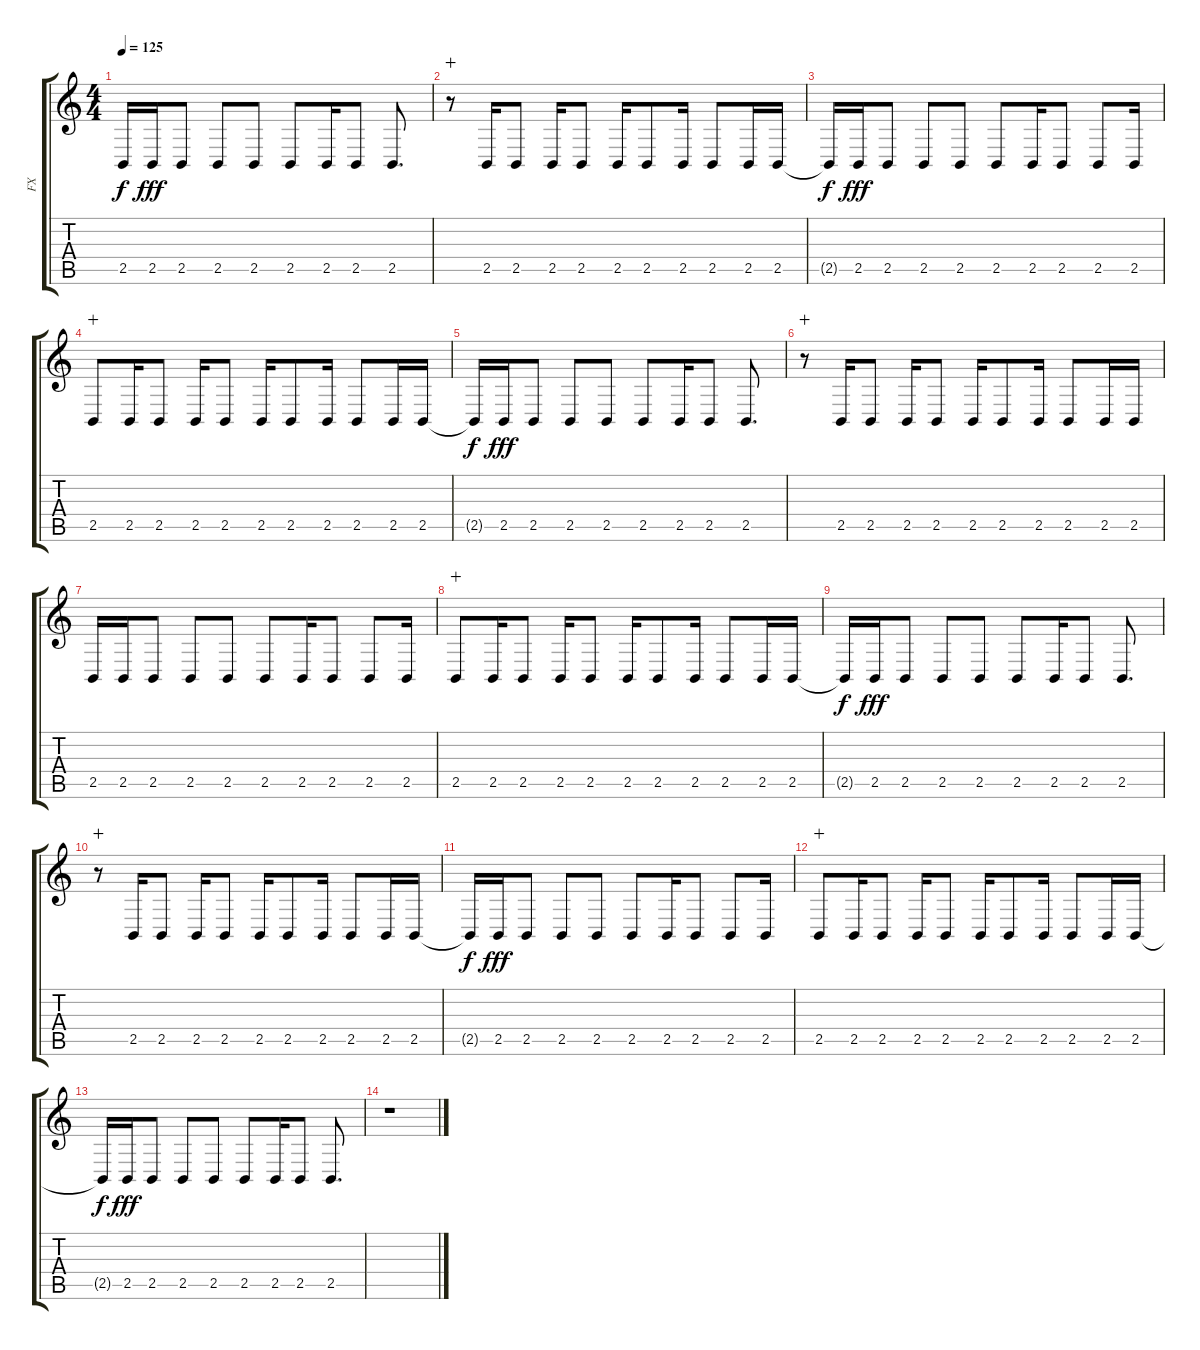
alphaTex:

\track ("FX" "FX") {instrument pad6metallic}
\staff {score tabs}
\tuning (E4 B3 G3 D3 A2 E2) {hide}
\ts (4 4)
\tempo 125
\clef g2
\ks c
2.5{t}.16{dy f} 2.5.16{dy fff} 2.5.8 2.5.8 2.5.8 2.5.8 2.5.16 2.5.8 2.5.8{d} |
r.8{wahc} 2.5.16{volume 16 balance 0} 2.5.8 2.5.16 2.5.8 2.5.16 2.5.8 2.5.16 2.5.8 2.5.16 2.5.16 |
2.5{t}.16{dy f} 2.5.16{dy fff} 2.5.8 2.5.8 2.5.8 2.5.8 2.5.16 2.5.8 2.5.8 2.5.16 |
2.5.8{wahc} 2.5.16{volume 0 balance 16} 2.5.8 2.5.16 2.5.8 2.5.16 2.5.8 2.5.16 2.5.8 2.5.16 2.5.16 |
2.5{t}.16{dy f} 2.5.16{dy fff} 2.5.8 2.5.8 2.5.8 2.5.8 2.5.16 2.5.8 2.5.8{d} |
r.8{volume 0 balance 16 wahc} 2.5.16{volume 16 balance 0} 2.5.8 2.5.16 2.5.8 2.5.16 2.5.8 2.5.16 2.5.8 2.5.16 2.5.16 |
2.5.16 2.5.16 2.5.8 2.5.8 2.5.8 2.5.8 2.5.16 2.5.8 2.5.8 2.5.16 |
2.5.8{wahc} 2.5.16{volume 0 balance 16} 2.5.8 2.5.16 2.5.8 2.5.16 2.5.8 2.5.16 2.5.8 2.5.16 2.5.16 |
2.5{t}.16{dy f} 2.5.16{dy fff} 2.5.8 2.5.8 2.5.8 2.5.8 2.5.16 2.5.8 2.5.8{d} |
r.8{wahc} 2.5.16{volume 16 balance 0} 2.5.8 2.5.16 2.5.8 2.5.16 2.5.8 2.5.16 2.5.8 2.5.16 2.5.16 |
2.5{t}.16{dy f} 2.5.16{dy fff} 2.5.8 2.5.8 2.5.8 2.5.8 2.5.16 2.5.8 2.5.8 2.5.16 |
2.5.8{wahc} 2.5.16{volume 0 balance 16} 2.5.8 2.5.16 2.5.8 2.5.16 2.5.8 2.5.16 2.5.8 2.5.16 2.5.16 |
2.5{t}.16{dy f} 2.5.16{dy fff} 2.5.8 2.5.8 2.5.8 2.5.8 2.5.16 2.5.8 2.5.8{d} |
r.1{volume 0}
